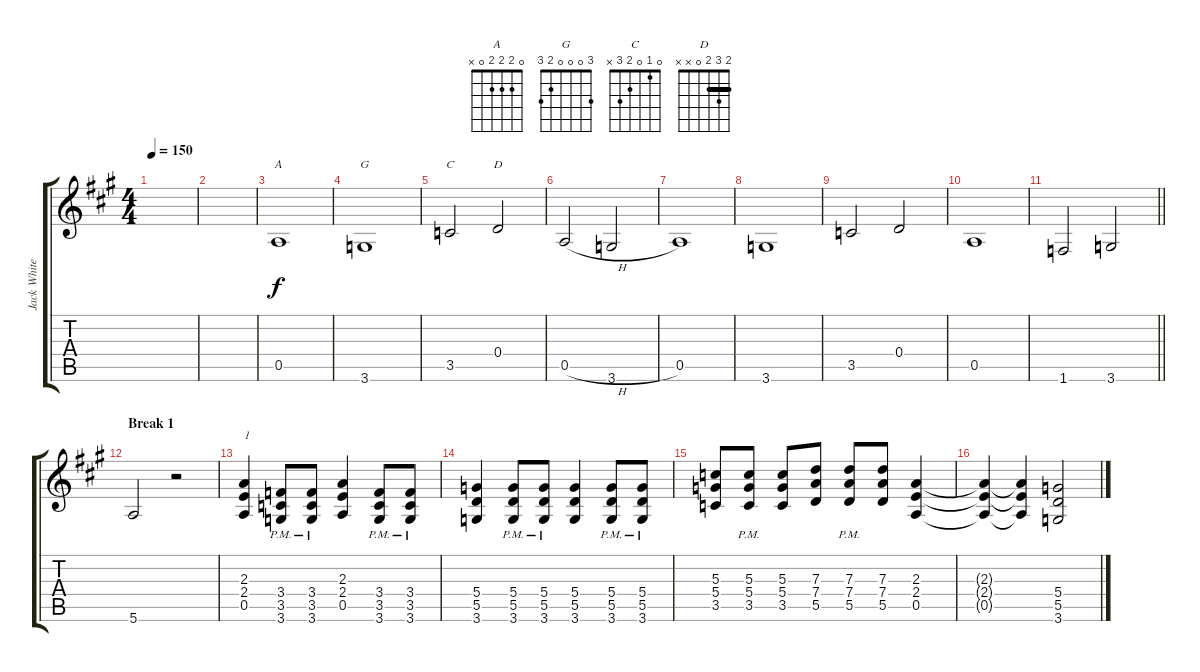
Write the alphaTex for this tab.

\track ("Jack White Big Muff" "Jack White") {instrument distortionguitar}
\staff {score tabs}
\tuning (E4 B3 G3 D3 A2 E2) {hide}
\chord ("A" 0 2 2 2 0 x)
\chord ("G" 3 0 0 0 2 3)
\chord ("C" 0 1 0 2 3 x)
\chord ("D" 2 3 2 0 x x) {barre 2}
\ts (4 4)
\tempo 150
\clef g2
\ks a
|
|
0.5.1{ch "A"} |
3.6.1{ch "G"} |
3.5.2{ch "C"} 0.4.2{ch "D"} |
0.5{h}.2 3.6.2 |
0.5.1 |
3.6.1 |
3.5.2 0.4.2 |
0.5.1 |
\barLineRight lightlight
1.6.2 3.6.2 |
\section ("" "Break 1")
5.6.2 r.2 |
(2.3 2.4 0.5).4{txt "1"} (3.4{pm} 3.5{pm} 3.6{pm}).8 (3.4{pm} 3.5{pm} 3.6{pm}).8 (2.3 2.4 0.5).4 (3.4{pm} 3.5{pm} 3.6{pm}).8 (3.4{pm} 3.5{pm} 3.6{pm}).8 |
(5.4 5.5 3.6).4 (5.4{pm} 5.5{pm} 3.6{pm}).8 (5.4{pm} 5.5{pm} 3.6{pm}).8 (5.4 5.5 3.6).4 (5.4{pm} 5.5{pm} 3.6{pm}).8 (5.4{pm} 5.5{pm} 3.6{pm}).8 |
(5.3 5.4 3.5).8 (5.3{pm} 5.4{pm} 3.5{pm}).8 (5.3 5.4 3.5).8 (7.3 7.4 5.5).8 (7.3{pm} 7.4{pm} 5.5{pm}).8 (7.3 7.4 5.5).8 (2.3 2.4 0.5).4 |
(2.3{t} 2.4{t} 0.5{t}).4 (2.3{t} 2.4{t} 0.5{t}).4 (5.4 5.5 3.6).2
